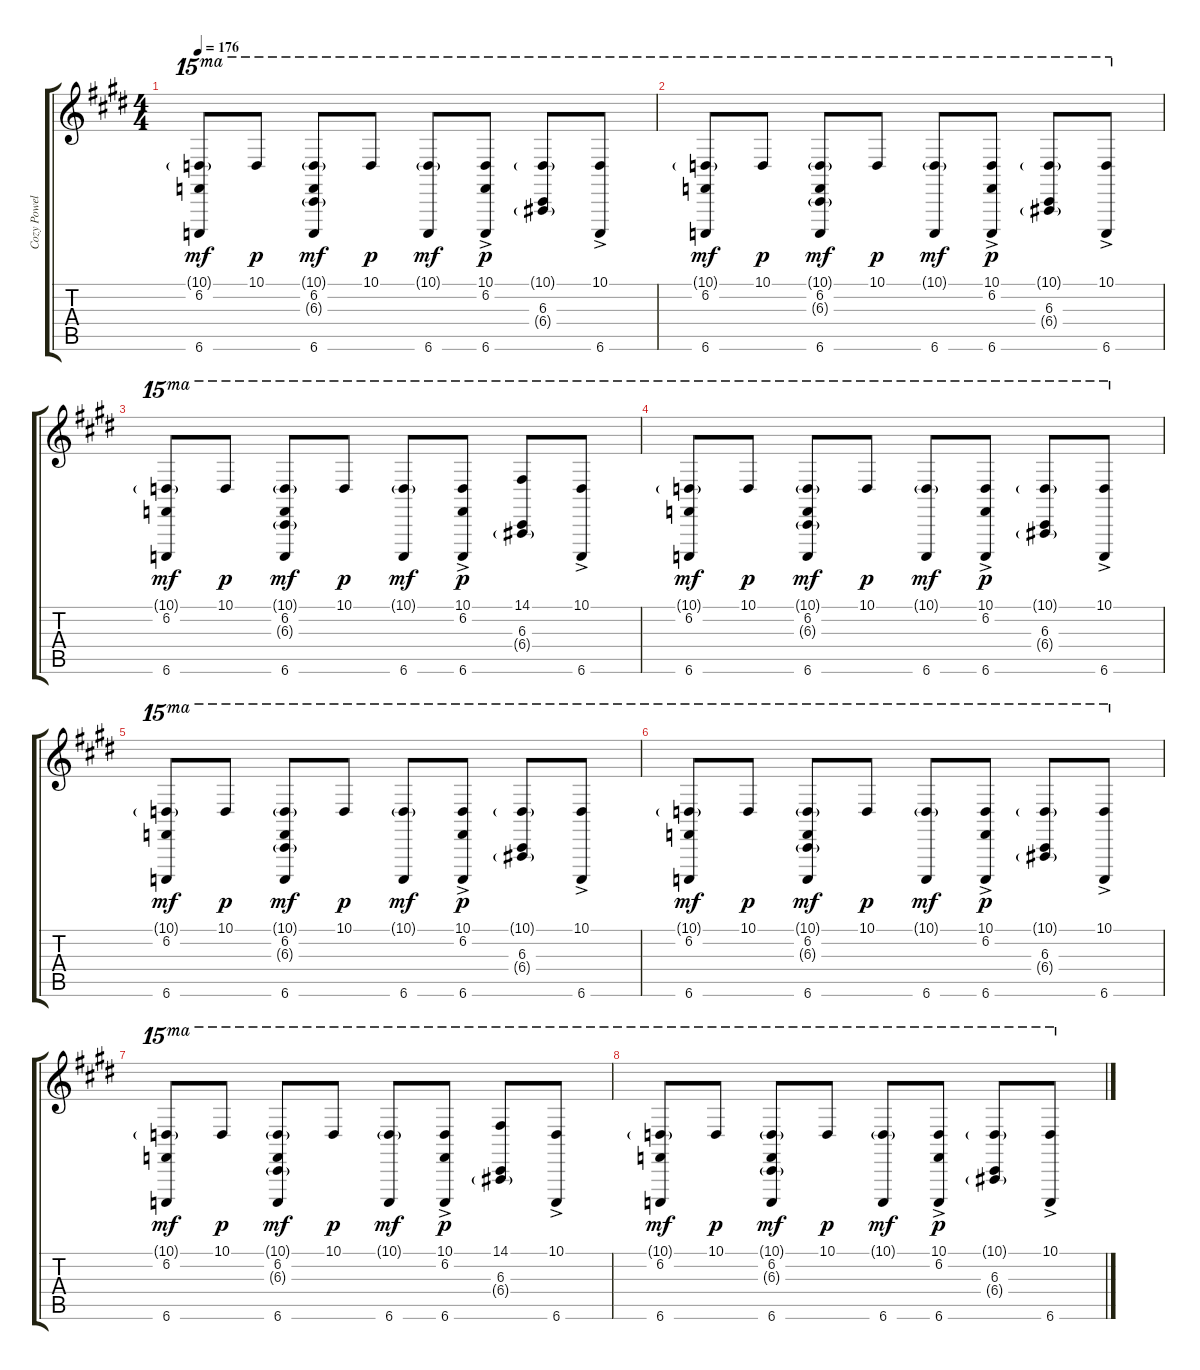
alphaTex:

\track ("Cozy Powell Drum Kit" "Cozy Powel") {instrument melodictom}
\staff {score tabs}
\tuning (E4 B3 G3 E3 B2 Gb2) {hide}
\ts (4 4)
\tempo 176
\clef g2
\ks e
(10.1{g} 6.2 6.6).8{ot 15ma dy mf} 10.1.8{ot 15ma dy p} (10.1{g} 6.2 6.3{g} 6.6).8{ot 15ma dy mf} 10.1.8{ot 15ma dy p} (10.1{g} 6.6).8{ot 15ma dy mf} (10.1 6.2{ac} 6.6{ac}).8{ot 15ma dy p} (10.1{g} 6.3 6.4{g}).8{ot 15ma} (10.1 6.6{ac}).8{ot 15ma} |
(10.1{g} 6.2 6.6).8{ot 15ma dy mf} 10.1.8{ot 15ma dy p} (10.1{g} 6.2 6.3{g} 6.6).8{ot 15ma dy mf} 10.1.8{ot 15ma dy p} (10.1{g} 6.6).8{ot 15ma dy mf} (10.1 6.2{ac} 6.6{ac}).8{ot 15ma dy p} (10.1{g} 6.3 6.4{g}).8{ot 15ma} (10.1 6.6{ac}).8{ot 15ma} |
(10.1{g} 6.2 6.6).8{ot 15ma dy mf} 10.1.8{ot 15ma dy p} (10.1{g} 6.2 6.3{g} 6.6).8{ot 15ma dy mf} 10.1.8{ot 15ma dy p} (10.1{g} 6.6).8{ot 15ma dy mf} (10.1 6.2{ac} 6.6{ac}).8{ot 15ma dy p} (14.1 6.3 6.4{g}).8{ot 15ma} (10.1 6.6{ac}).8{ot 15ma} |
(10.1{g} 6.2 6.6).8{ot 15ma dy mf} 10.1.8{ot 15ma dy p} (10.1{g} 6.2 6.3{g} 6.6).8{ot 15ma dy mf} 10.1.8{ot 15ma dy p} (10.1{g} 6.6).8{ot 15ma dy mf} (10.1 6.2{ac} 6.6{ac}).8{ot 15ma dy p} (10.1{g} 6.3 6.4{g}).8{ot 15ma} (10.1 6.6{ac}).8{ot 15ma} |
(10.1{g} 6.2 6.6).8{ot 15ma dy mf} 10.1.8{ot 15ma dy p} (10.1{g} 6.2 6.3{g} 6.6).8{ot 15ma dy mf} 10.1.8{ot 15ma dy p} (10.1{g} 6.6).8{ot 15ma dy mf} (10.1 6.2{ac} 6.6{ac}).8{ot 15ma dy p} (10.1{g} 6.3 6.4{g}).8{ot 15ma} (10.1 6.6{ac}).8{ot 15ma} |
(10.1{g} 6.2 6.6).8{ot 15ma dy mf} 10.1.8{ot 15ma dy p} (10.1{g} 6.2 6.3{g} 6.6).8{ot 15ma dy mf} 10.1.8{ot 15ma dy p} (10.1{g} 6.6).8{ot 15ma dy mf} (10.1 6.2{ac} 6.6{ac}).8{ot 15ma dy p} (10.1{g} 6.3 6.4{g}).8{ot 15ma} (10.1 6.6{ac}).8{ot 15ma} |
(10.1{g} 6.2 6.6).8{ot 15ma dy mf} 10.1.8{ot 15ma dy p} (10.1{g} 6.2 6.3{g} 6.6).8{ot 15ma dy mf} 10.1.8{ot 15ma dy p} (10.1{g} 6.6).8{ot 15ma dy mf} (10.1 6.2{ac} 6.6{ac}).8{ot 15ma dy p} (14.1 6.3 6.4{g}).8{ot 15ma} (10.1 6.6{ac}).8{ot 15ma} |
(10.1{g} 6.2 6.6).8{ot 15ma dy mf} 10.1.8{ot 15ma dy p} (10.1{g} 6.2 6.3{g} 6.6).8{ot 15ma dy mf} 10.1.8{ot 15ma dy p} (10.1{g} 6.6).8{ot 15ma dy mf} (10.1 6.2{ac} 6.6{ac}).8{ot 15ma dy p} (10.1{g} 6.3 6.4{g}).8{ot 15ma} (10.1 6.6{ac}).8{ot 15ma}
